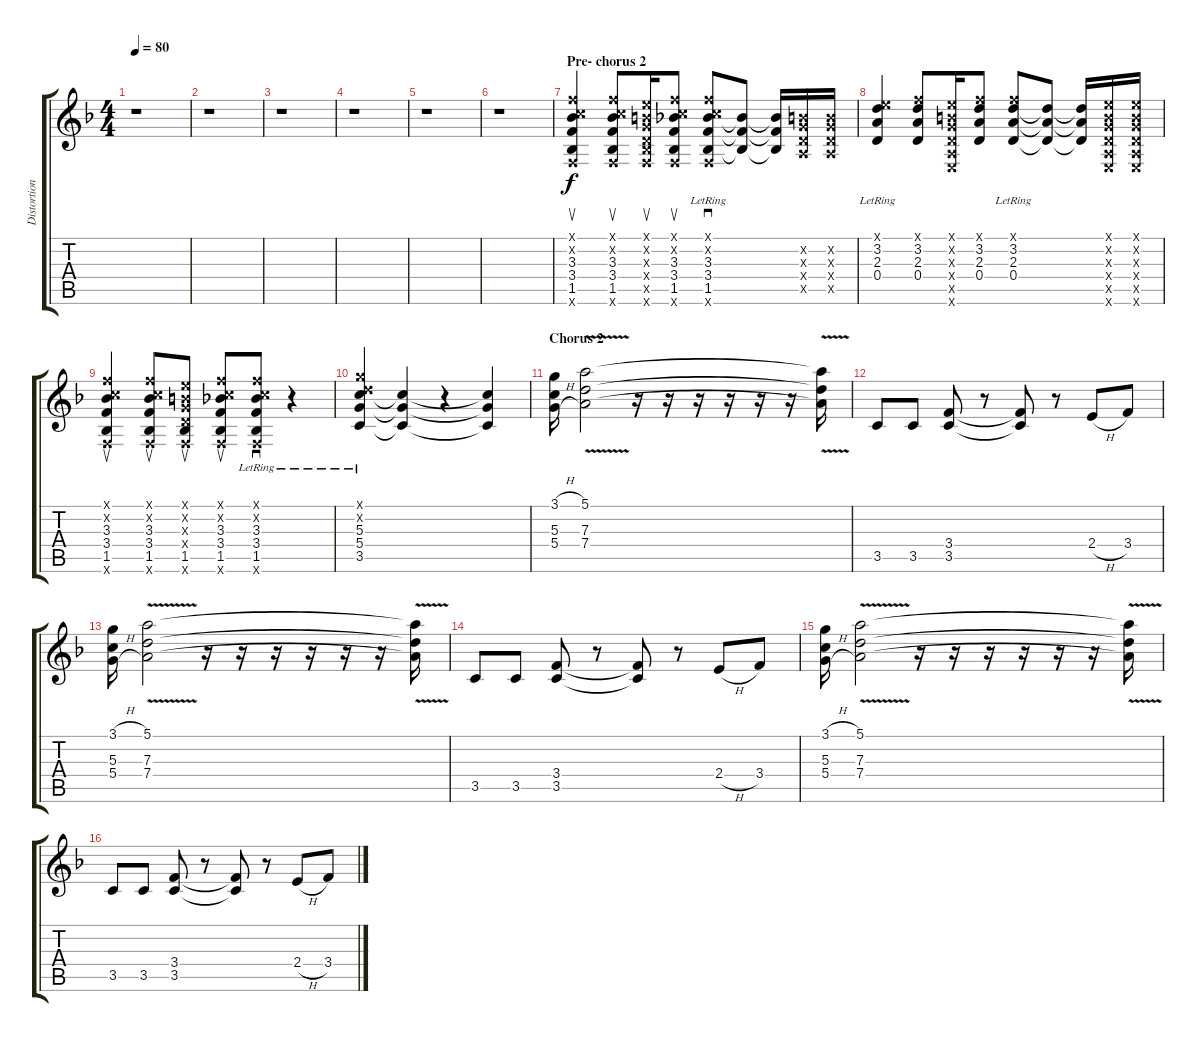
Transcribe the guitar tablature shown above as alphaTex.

\track ("Distortion guitar" "Distortion") {instrument distortionguitar}
\staff {score tabs}
\tuning (E4 B3 G3 D3 A2 E2) {hide}
\ts (4 4)
\tempo 80
\clef g2
\ks dminor
r.1{dy f} |
r.1 |
r.1 |
r.1 |
r.1 |
r.1 |
\section ("" "Pre- chorus 2")
(1.1{x} 1.2{x} 3.3 3.4 1.5 1.6{x}).4{su volume 13} (1.1{x} 1.2{x} 3.3 3.4 1.5 1.6{x}).8{su} (0.1{x} 0.2{x} 0.3{x} 0.4{x} 1.5{x} 1.6{x}).16{su} (1.1{x} 1.2{x} 3.3 3.4 1.5 1.6{x}).8{su} (1.1{x} 1.2{x} 3.3{lr} 3.4{lr} 1.5{lr} 1.6{x}).8{sd} (3.3{t} 3.4{t} 1.5{t}).8 (3.3{t} 3.4{t} 1.5{t}).16 (0.2{x} 0.3{x} 0.4{x} 0.5{x}).16 (0.2{x} 0.3{x} 0.4{x} 0.5{x}).16 |
(0.1{x} 3.2{lr} 2.3{lr} 0.4{lr}).4{volume 13} (1.1{x} 3.2 2.3 0.4).8 (0.1{x} 0.2{x} 0.3{x} 0.4{x} 0.5{x} 0.6{x}).16 (1.1{x} 3.2 2.3 0.4).8 (1.1{x} 3.2{lr} 2.3{lr} 0.4{lr}).8 (3.2{t} 2.3{t} 0.4{t}).8 (3.2{t} 2.3{t} 0.4{t}).16 (0.1{x} 0.2{x} 0.3{x} 0.4{x} 0.5{x} 0.6{x}).16 (0.1{x} 0.2{x} 0.3{x} 0.4{x} 0.5{x} 0.6{x}).16 |
(1.1{x} 1.2{x} 3.3 3.4 1.5 1.6{x}).4{su volume 13} (1.1{x} 1.2{x} 3.3 3.4 1.5 1.6{x}).8{su} (0.1{x} 0.2{x} 0.3{x} 0.4{x} 1.5 1.6{x}).8{su} (1.1{x} 1.2{x} 3.3 3.4 1.5 1.6{x}).8{su} (1.1{x} 1.2{x} 3.3{lr} 3.4{lr} 1.5{lr} 1.6{x}).8{sd} r.4 |
(3.1{x} 3.2{x} 5.3{lr} 5.4{lr} 3.5{lr}).4{volume 13} (5.3{t} 5.4{t} 3.5{t}).4 r.4 (5.3{t} 5.4{t} 3.5{t}).4 |
\section ("" "Chorus 2")
(3.1{h} 5.3{h} 5.4{h}).16{volume 7 balance 14 instrument distortionguitar} (5.1{v} 7.3{v} 7.4{v}).2 r.16 r.16 r.16 r.16 r.16 r.16 (5.1{t} 7.3{t} 7.4{t}).16 |
3.5.8 3.5.8 (3.4 3.5).8 r.8 (3.4{t} 3.5{t}).8 r.8 2.4{h}.8 3.4.8 |
(3.1{h} 5.3{h} 5.4{h}).16 (5.1{v} 7.3{v} 7.4{v}).2{volume 7 instrument distortionguitar} r.16 r.16 r.16 r.16 r.16 r.16 (5.1{t} 7.3{t} 7.4{t}).16 |
3.5.8 3.5.8 (3.4 3.5).8 r.8 (3.4{t} 3.5{t}).8 r.8 2.4{h}.8 3.4.8 |
(3.1{h} 5.3{h} 5.4{h}).16 (5.1{v} 7.3{v} 7.4{v}).2{volume 7 instrument distortionguitar} r.16 r.16 r.16 r.16 r.16 r.16 (5.1{t} 7.3{t} 7.4{t}).16 |
3.5.8 3.5.8 (3.4 3.5).8 r.8 (3.4{t} 3.5{t}).8 r.8 2.4{h}.8 3.4.8
